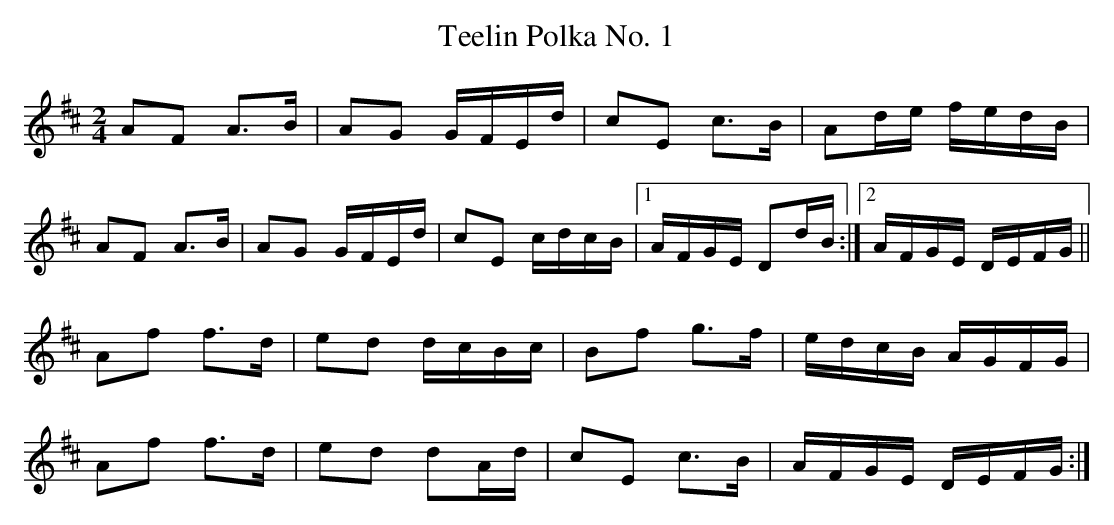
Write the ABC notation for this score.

X:1
T: Teelin Polka No. 1
M: 2/4
L: 1/8
K: D
AF A>B|AG G/F/E/d/|cE c>B|Ad/e/ f/e/d/B/|
AF A>B|AG G/F/E/d/|cE c/d/c/B/|1 A/F/G/E/ Dd/B/:|2\
A/F/G/E/ D/E/F/G/ ||
Af f>d|ed d/c/B/c/|Bf g>f|e/d/c/B/ A/G/F/G/|
Af f>d|ed dA/d/|cE c>B|A/F/G/E/ D/E/F/G/:|
